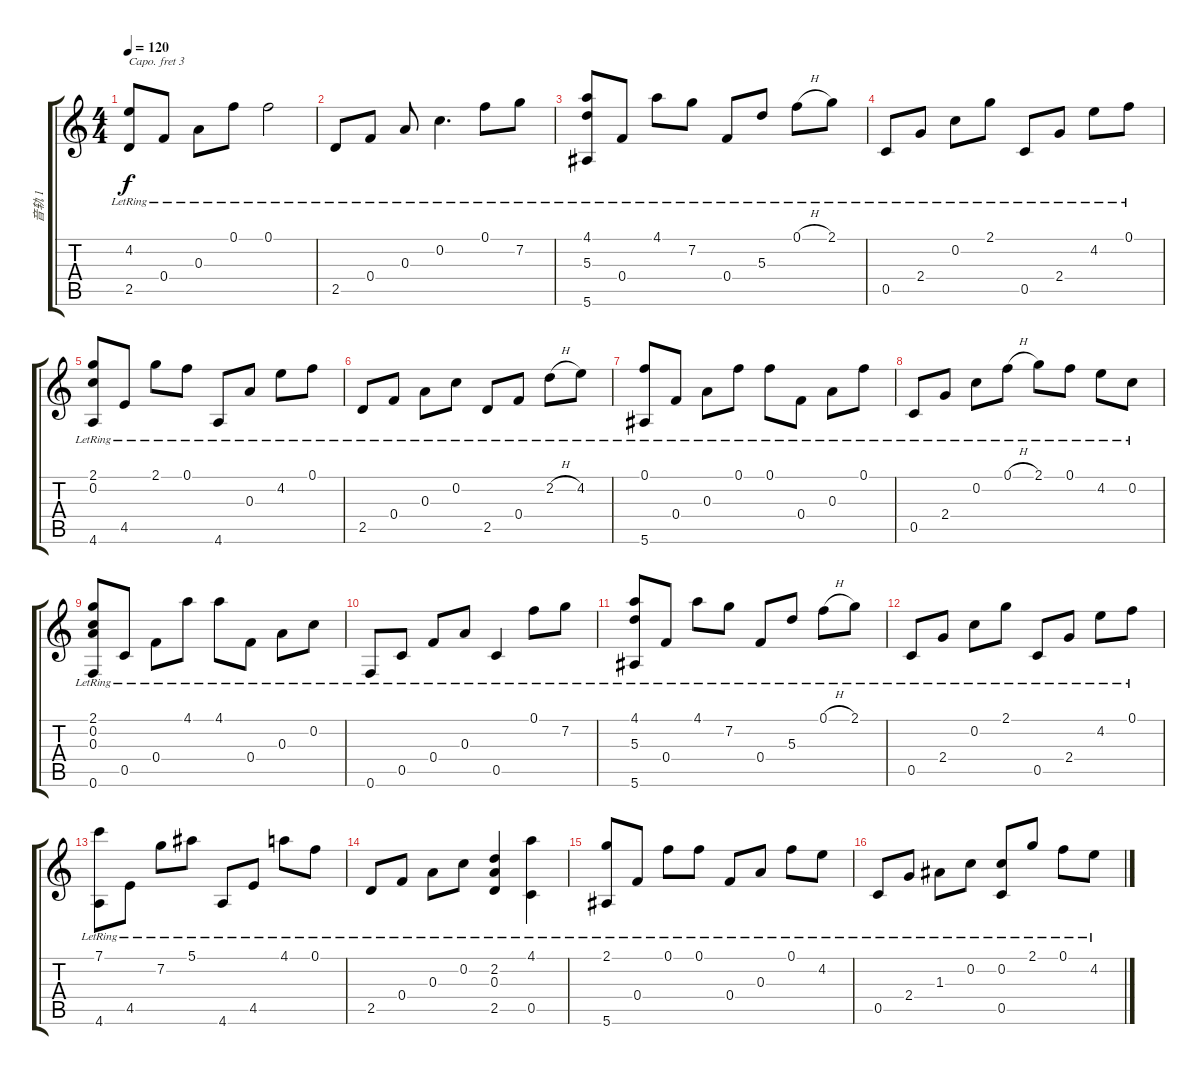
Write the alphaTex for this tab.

\track ("音轨 1" "音轨 1") {instrument acousticguitarsteel}
\staff {score tabs}
\capo 3
\tuning (D4 A3 Gb3 D3 A2 D2) {hide}
\ts (4 4)
\tempo 120
\clef g2
\ks c
(4.2{lr} 2.5{lr}).8{dy f} 0.4{lr}.8 0.3{lr}.8 0.1{lr}.8 0.1{lr}.2 |
2.5{lr}.8 0.4{lr}.8 0.3{lr}.8 0.2{lr}.4{d} 0.1{lr}.8 7.2{lr}.8 |
(4.1{lr} 5.3{lr} 5.6{lr}).8 0.4{lr}.8 4.1{lr}.8 7.2{lr}.8 0.4{lr}.8 5.3{lr}.8 0.1{h lr}.8 2.1{lr}.8 |
0.5{lr}.8 2.4{lr}.8 0.2{lr}.8 2.1{lr}.8 0.5{lr}.8 2.4{lr}.8 4.2{lr}.8 0.1{lr}.8 |
(2.1{lr} 0.2{lr} 4.6{lr}).8 4.5{lr}.8 2.1{lr}.8 0.1{lr}.8 4.6{lr}.8 0.3{lr}.8 4.2{lr}.8 0.1{lr}.8 |
2.5{lr}.8 0.4{lr}.8 0.3{lr}.8 0.2{lr}.8 2.5{lr}.8 0.4{lr}.8 2.2{h lr}.8 4.2{lr}.8 |
(0.1{lr} 5.6{lr}).8 0.4{lr}.8 0.3{lr}.8 0.1{lr}.8 0.1{lr}.8 0.4{lr}.8 0.3{lr}.8 0.1{lr}.8 |
0.5{lr}.8 2.4{lr}.8 0.2{lr}.8 0.1{h lr}.8 2.1{lr}.8 0.1{lr}.8 4.2{lr}.8 0.2{lr}.8 |
(2.1{lr} 0.2{lr} 0.3{lr} 0.6{lr}).8 0.5{lr}.8 0.4{lr}.8 4.1{lr}.8 4.1{lr}.8 0.4{lr}.8 0.3{lr}.8 0.2{lr}.8 |
0.6{lr}.8 0.5{lr}.8 0.4{lr}.8 0.3{lr}.8 0.5{lr}.4 0.1{lr}.8 7.2{lr}.8 |
(4.1{lr} 5.3{lr} 5.6{lr}).8 0.4{lr}.8 4.1{lr}.8 7.2{lr}.8 0.4{lr}.8 5.3{lr}.8 0.1{h lr}.8 2.1{lr}.8 |
0.5{lr}.8 2.4{lr}.8 0.2{lr}.8 2.1{lr}.8 0.5{lr}.8 2.4{lr}.8 4.2{lr}.8 0.1{lr}.8 |
(7.1{lr} 4.6{lr}).8 4.5{lr}.8 7.2{lr}.8 5.1{lr}.8 4.6{lr}.8 4.5{lr}.8 4.1{lr}.8 0.1{lr}.8 |
2.5{lr}.8 0.4{lr}.8 0.3{lr}.8 0.2{lr}.8 (2.2{lr} 0.3{lr} 2.5{lr}).4 (4.1{lr} 0.5{lr}).4 |
(2.1{lr} 5.6{lr}).8 0.4{lr}.8 0.1{lr}.8 0.1{lr}.8 0.4{lr}.8 0.3{lr}.8 0.1{lr}.8 4.2{lr}.8 |
0.5{lr}.8 2.4{lr}.8 1.3{lr}.8 0.2{lr}.8 (0.2{lr} 0.5{lr}).8 2.1{lr}.8 0.1{lr}.8 4.2{lr}.8
